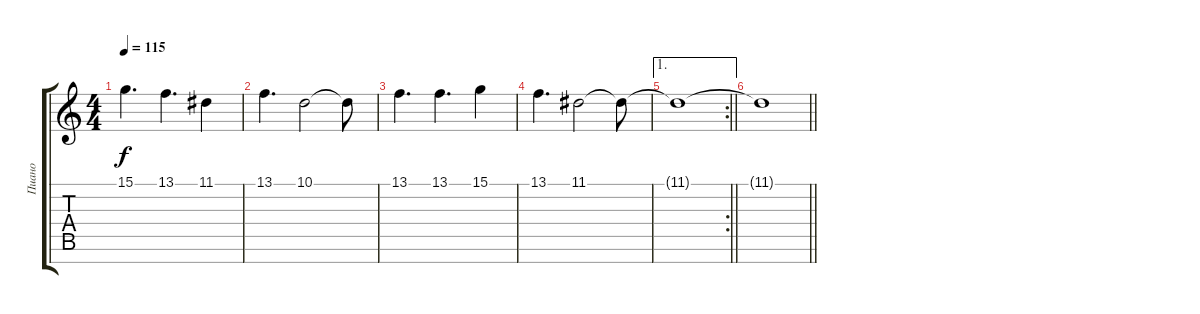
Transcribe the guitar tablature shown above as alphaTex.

\track ("Пиано" "Пиано") {instrument brightacousticpiano}
\staff {score tabs}
\tuning (E4 B3 G3 D3 A2 E2 B1) {hide}
\ts (4 4)
\tempo 115
\clef g2
\ks c
15.1.4{d dy f} 13.1.4{d} 11.1.4 |
13.1.4{d} 10.1.2 10.1{t}.8 |
13.1.4{d} 13.1.4{d} 15.1.4 |
13.1.4{d} 11.1.2 11.1{t}.8 |
\ae 1
\rc 2
\barLineRight lightlight
11.1{t}.1 |
\barLineRight lightlight
11.1{t}.1
